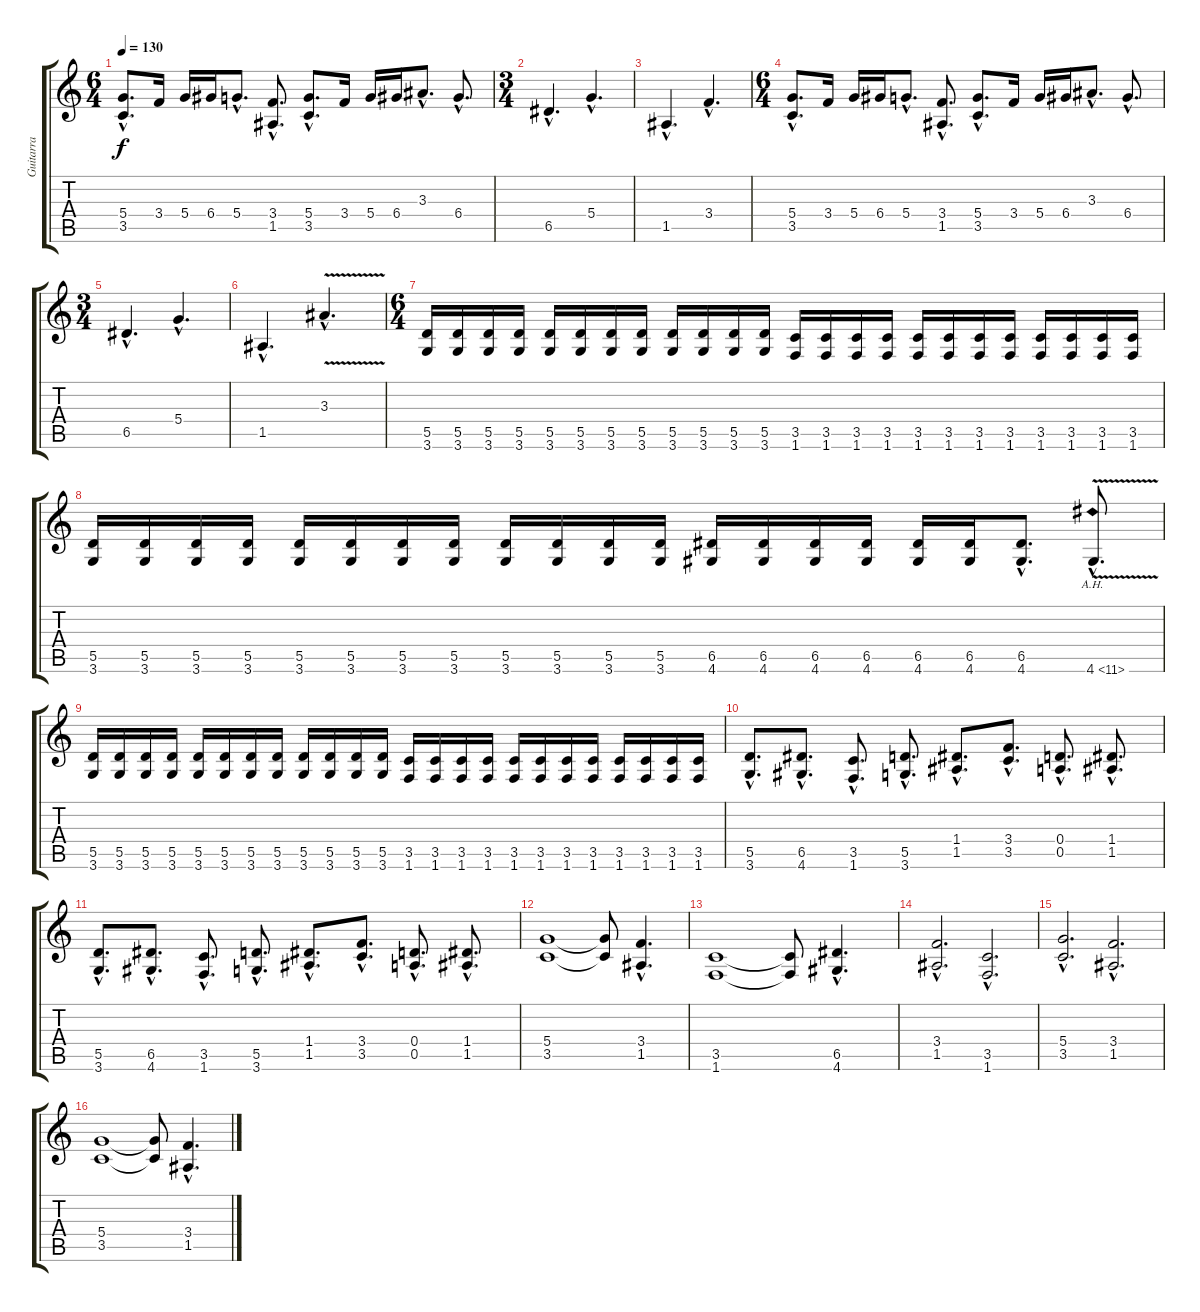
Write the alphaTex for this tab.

\track ("Guitarra" "Guitarra") {instrument distortionguitar}
\staff {score tabs}
\tuning (E4 B3 G3 D3 A2 E2) {hide}
\ts (6 4)
\tempo 130
\clef g2
\ks c
(5.4{hac} 3.5{hac}).8{d dy f} 3.4.16 5.4.16 6.4.16 5.4{hac}.8{d} (3.4{hac} 1.5{hac}).8{d} (5.4{hac} 3.5{hac}).8{d} 3.4.16 5.4.16 6.4.16 3.3{hac}.8{d} 6.4{hac}.8{d} |
\ts (3 4)
6.5{hac}.4{d} 5.4{hac}.4{d} |
1.5{hac}.4{d} 3.4{hac}.4{d} |
\ts (6 4)
(5.4{hac} 3.5{hac}).8{d} 3.4.16 5.4.16 6.4.16 5.4{hac}.8{d} (3.4{hac} 1.5{hac}).8{d} (5.4{hac} 3.5{hac}).8{d} 3.4.16 5.4.16 6.4.16 3.3{hac}.8{d} 6.4{hac}.8{d} |
\ts (3 4)
6.5{hac}.4{d} 5.4{hac}.4{d} |
1.5{hac}.4{d} 3.3{v hac}.4{d} |
\ts (6 4)
(5.5 3.6).16 (5.5 3.6).16 (5.5 3.6).16 (5.5 3.6).16 (5.5 3.6).16 (5.5 3.6).16 (5.5 3.6).16 (5.5 3.6).16 (5.5 3.6).16 (5.5 3.6).16 (5.5 3.6).16 (5.5 3.6).16 (3.5 1.6).16 (3.5 1.6).16 (3.5 1.6).16 (3.5 1.6).16 (3.5 1.6).16 (3.5 1.6).16 (3.5 1.6).16 (3.5 1.6).16 (3.5 1.6).16 (3.5 1.6).16 (3.5 1.6).16 (3.5 1.6).16 |
(5.5 3.6).16 (5.5 3.6).16 (5.5 3.6).16 (5.5 3.6).16 (5.5 3.6).16 (5.5 3.6).16 (5.5 3.6).16 (5.5 3.6).16 (5.5 3.6).16 (5.5 3.6).16 (5.5 3.6).16 (5.5 3.6).16 (6.5 4.6).16 (6.5 4.6).16 (6.5 4.6).16 (6.5 4.6).16 (6.5 4.6).16 (6.5 4.6).16 (6.5{hac} 4.6{hac}).8{d} 4.6{ah 7 v hac}.8{d} |
(5.5 3.6).16 (5.5 3.6).16 (5.5 3.6).16 (5.5 3.6).16 (5.5 3.6).16 (5.5 3.6).16 (5.5 3.6).16 (5.5 3.6).16 (5.5 3.6).16 (5.5 3.6).16 (5.5 3.6).16 (5.5 3.6).16 (3.5 1.6).16 (3.5 1.6).16 (3.5 1.6).16 (3.5 1.6).16 (3.5 1.6).16 (3.5 1.6).16 (3.5 1.6).16 (3.5 1.6).16 (3.5 1.6).16 (3.5 1.6).16 (3.5 1.6).16 (3.5 1.6).16 |
(5.5{hac} 3.6{hac}).8{d} (6.5{hac} 4.6{hac}).8{d} (3.5{hac} 1.6{hac}).8{d} (5.5{hac} 3.6{hac}).8{d} (1.4{hac} 1.5{hac}).8{d} (3.4{hac} 3.5{hac}).8{d} (0.4{hac} 0.5{hac}).8{d} (1.4{hac} 1.5{hac}).8{d} |
(5.5{hac} 3.6{hac}).8{d} (6.5{hac} 4.6{hac}).8{d} (3.5{hac} 1.6{hac}).8{d} (5.5{hac} 3.6{hac}).8{d} (1.4{hac} 1.5{hac}).8{d} (3.4{hac} 3.5{hac}).8{d} (0.4{hac} 0.5{hac}).8{d} (1.4{hac} 1.5{hac}).8{d} |
(5.4 3.5).1 (5.4{t} 3.5{t}).8 (3.4{hac} 1.5{hac}).4{d} |
(3.5 1.6).1 (3.5{t} 1.6{t}).8 (6.5{hac} 4.6{hac}).4{d} |
(3.4{hac} 1.5{hac}).2{d} (3.5{hac} 1.6{hac}).2{d} |
(5.4{hac} 3.5{hac}).2{d} (3.4{hac} 1.5{hac}).2{d} |
(5.4 3.5).1 (5.4{t} 3.5{t}).8 (3.4{hac} 1.5{hac}).4{d}
